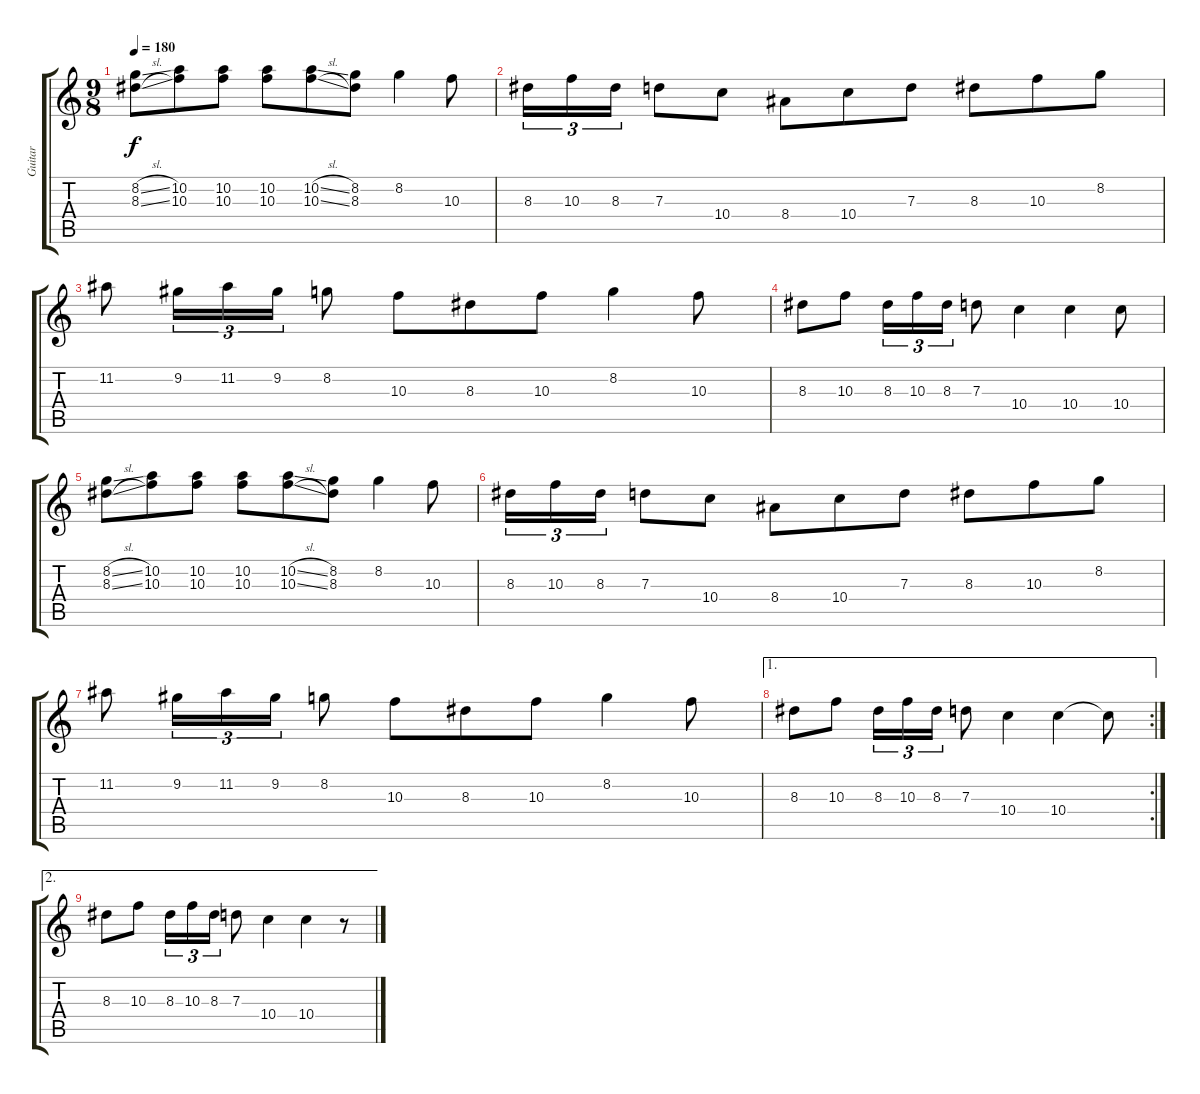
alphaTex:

\track ("Guitar" "Guitar") {instrument overdrivenguitar}
\staff {score tabs}
\tuning (E4 B3 G3 D3 A2 E2) {hide}
\ts (9 8)
\tempo 180
\clef g2
\ks c
(8.2{sl} 8.3{sl}).8{dy f} (10.2 10.3).8 (10.2 10.3).8 (10.2 10.3).8 (10.2{sl} 10.3{sl}).8 (8.2 8.3).8 8.2.4 10.3.8 |
8.3.16{tu (3 2)} 10.3.16{tu (3 2)} 8.3.16{tu (3 2)} 7.3.8 10.4.8 8.4.8 10.4.8 7.3.8 8.3.8 10.3.8 8.2.8 |
11.2.8 9.2.16{tu (3 2)} 11.2.16{tu (3 2)} 9.2.16{tu (3 2)} 8.2.8 10.3.8 8.3.8 10.3.8 8.2.4 10.3.8 |
8.3.8 10.3.8 8.3.16{tu (3 2)} 10.3.16{tu (3 2)} 8.3.16{tu (3 2)} 7.3.8 10.4.4 10.4.4 10.4.8 |
(8.2{sl} 8.3{sl}).8 (10.2 10.3).8 (10.2 10.3).8 (10.2 10.3).8 (10.2{sl} 10.3{sl}).8 (8.2 8.3).8 8.2.4 10.3.8 |
8.3.16{tu (3 2)} 10.3.16{tu (3 2)} 8.3.16{tu (3 2)} 7.3.8 10.4.8 8.4.8 10.4.8 7.3.8 8.3.8 10.3.8 8.2.8 |
11.2.8 9.2.16{tu (3 2)} 11.2.16{tu (3 2)} 9.2.16{tu (3 2)} 8.2.8 10.3.8 8.3.8 10.3.8 8.2.4 10.3.8 |
\ae 1
\rc 2
8.3.8 10.3.8 8.3.16{tu (3 2)} 10.3.16{tu (3 2)} 8.3.16{tu (3 2)} 7.3.8 10.4.4 10.4.4 10.4{t}.8 |
\ae 2
8.3.8 10.3.8 8.3.16{tu (3 2)} 10.3.16{tu (3 2)} 8.3.16{tu (3 2)} 7.3.8 10.4.4 10.4.4 r.8
